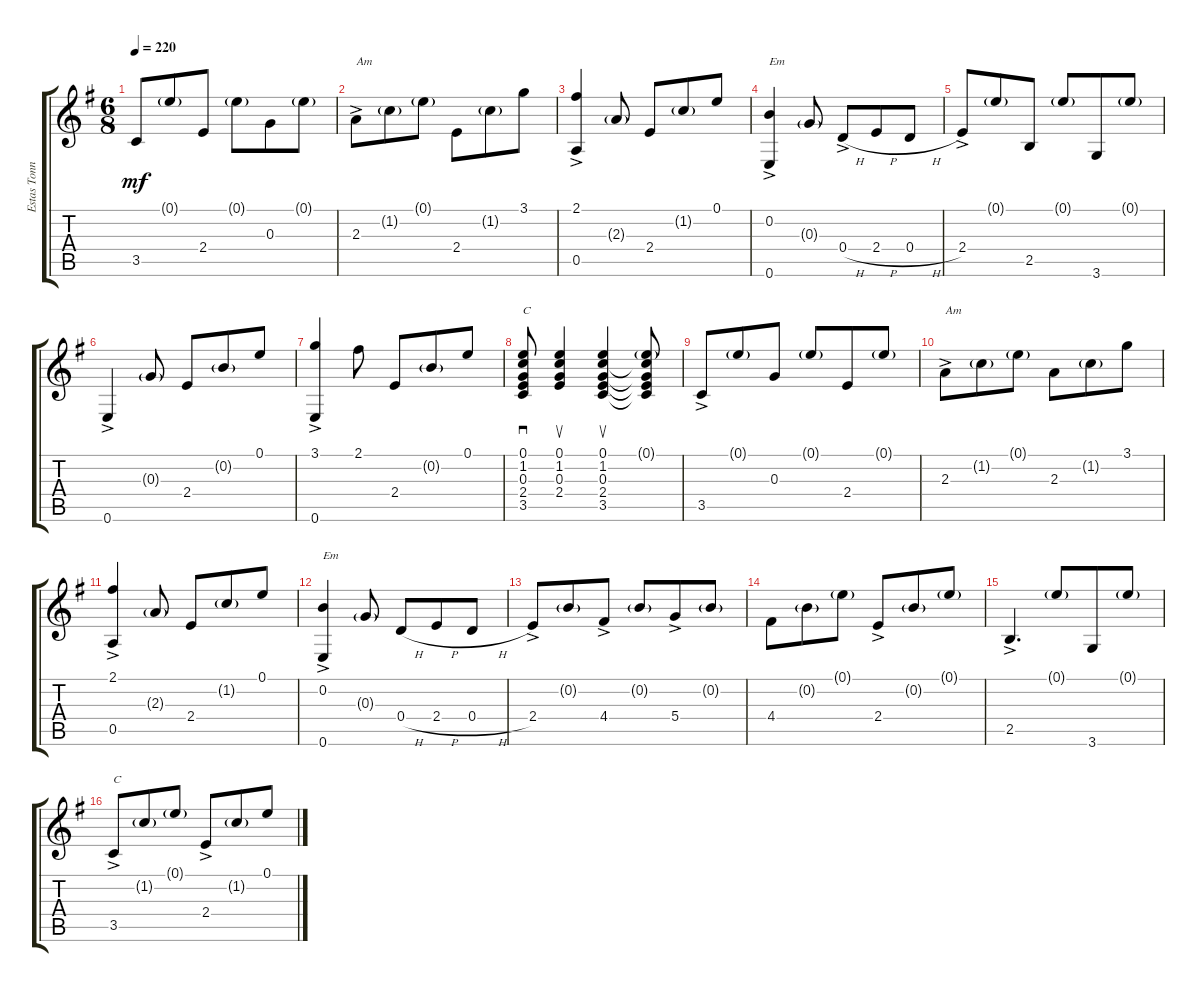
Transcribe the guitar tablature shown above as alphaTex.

\track ("Estas Tonné" "Estas Tonn") {instrument acousticguitarnylon}
\staff {score tabs}
\tuning (E4 B3 G3 D3 A2 E2) {hide}
\ts (6 8)
\tempo 220
\clef g2
\ks eminor
3.5.8{dy mf} 0.1{g}.8 2.4.8 0.1{g}.8 0.3.8 0.1{g}.8 |
2.3{ac}.8{txt "Am"} 1.2{g}.8 0.1{g}.8 2.4.8 1.2{g}.8 3.1.8 |
(2.1{ac} 0.5).4 2.3{g}.8 2.4.8 1.2{g}.8 0.1.8 |
(0.2{ac} 0.6).4{txt "Em"} 0.3{g}.8 0.4{h ac}.8 2.4{h}.8 0.4{h}.8 |
2.4{ac}.8 0.1{g}.8 2.5.8 0.1{g}.8 3.6.8 0.1{g}.8 |
0.6{ac}.4 0.3{g}.8 2.4.8 0.2{g}.8 0.1.8 |
(3.1{ac} 0.6{ac}).4 2.1.8 2.4.8 0.2{g}.8 0.1.8 |
(0.1 1.2 0.3 2.4 3.5).8{sd txt "C"} (0.1 1.2 0.3 2.4).4{su} (0.1 1.2 0.3 2.4 3.5).4{su} (0.1{g} 1.2{t} 0.3{t} 2.4{t} 3.5{t}).8 |
3.5{ac}.8 0.1{g}.8 0.3.8 0.1{g}.8 2.4.8 0.1{g}.8 |
2.3{ac}.8{txt "Am"} 1.2{g}.8 0.1{g}.8 2.3.8 1.2{g}.8 3.1.8 |
(2.1{ac} 0.5).4 2.3{g}.8 2.4.8 1.2{g}.8 0.1.8 |
(0.2{ac} 0.6).4{txt "Em"} 0.3{g}.8 0.4{h}.8 2.4{h}.8 0.4{h}.8 |
2.4{ac}.8 0.2{g}.8 4.4{ac}.8 0.2{g}.8 5.4{ac}.8 0.2{g}.8 |
4.4.8 0.2{g}.8 0.1{g}.8 2.4{ac}.8 0.2{g}.8 0.1{g}.8 |
2.5{ac}.4{d} 0.1{g}.8 3.6.8 0.1{g}.8 |
3.5{ac}.8{txt "C"} 1.2{g}.8 0.1{g}.8 2.4{ac}.8 1.2{g}.8 0.1.8
